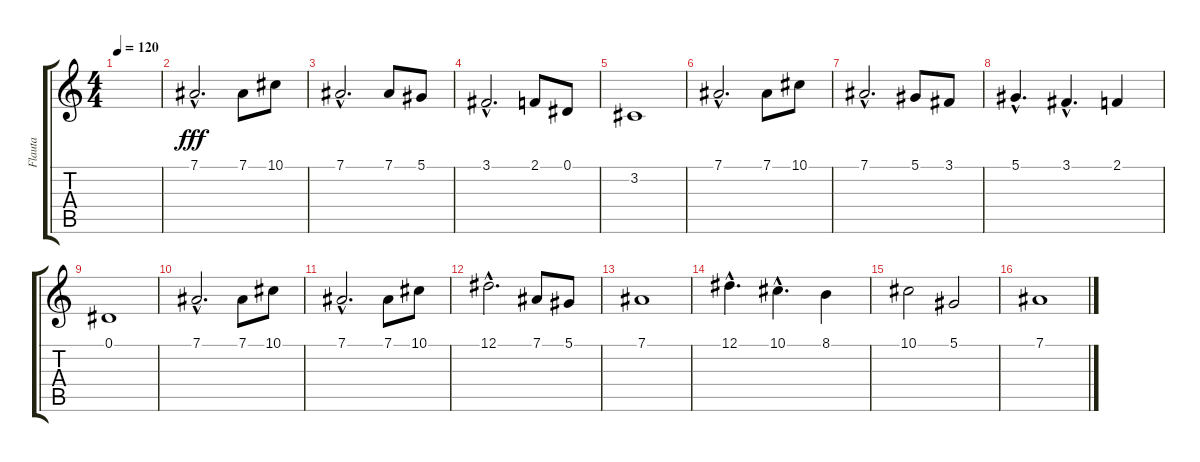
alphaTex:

\track ("Flauta " "Flauta ") {instrument flute}
\staff {score tabs}
\tuning (Eb4 Bb3 Gb3 Db3 Ab2 Eb2) {hide}
\ts (4 4)
\tempo 120
\clef g2
\ks c
|
7.1{hac}.2{d dy fff} 7.1.8 10.1.8 |
7.1{hac}.2{d} 7.1.8 5.1.8 |
3.1{hac}.2{d} 2.1.8 0.1.8 |
3.2.1 |
7.1{hac}.2{d} 7.1.8 10.1.8 |
7.1{hac}.2{d volume 10} 5.1.8 3.1.8 |
5.1{hac}.4{d} 3.1{hac}.4{d} 2.1.4 |
0.1.1 |
7.1{hac}.2{d volume 6} 7.1.8 10.1.8 |
7.1{hac}.2{d} 7.1.8 10.1.8 |
12.1{hac}.2{d} 7.1.8 5.1.8 |
7.1.1{volume 0} |
12.1{hac}.4{d} 10.1{hac}.4{d} 8.1.4 |
10.1.2 5.1.2 |
7.1.1
